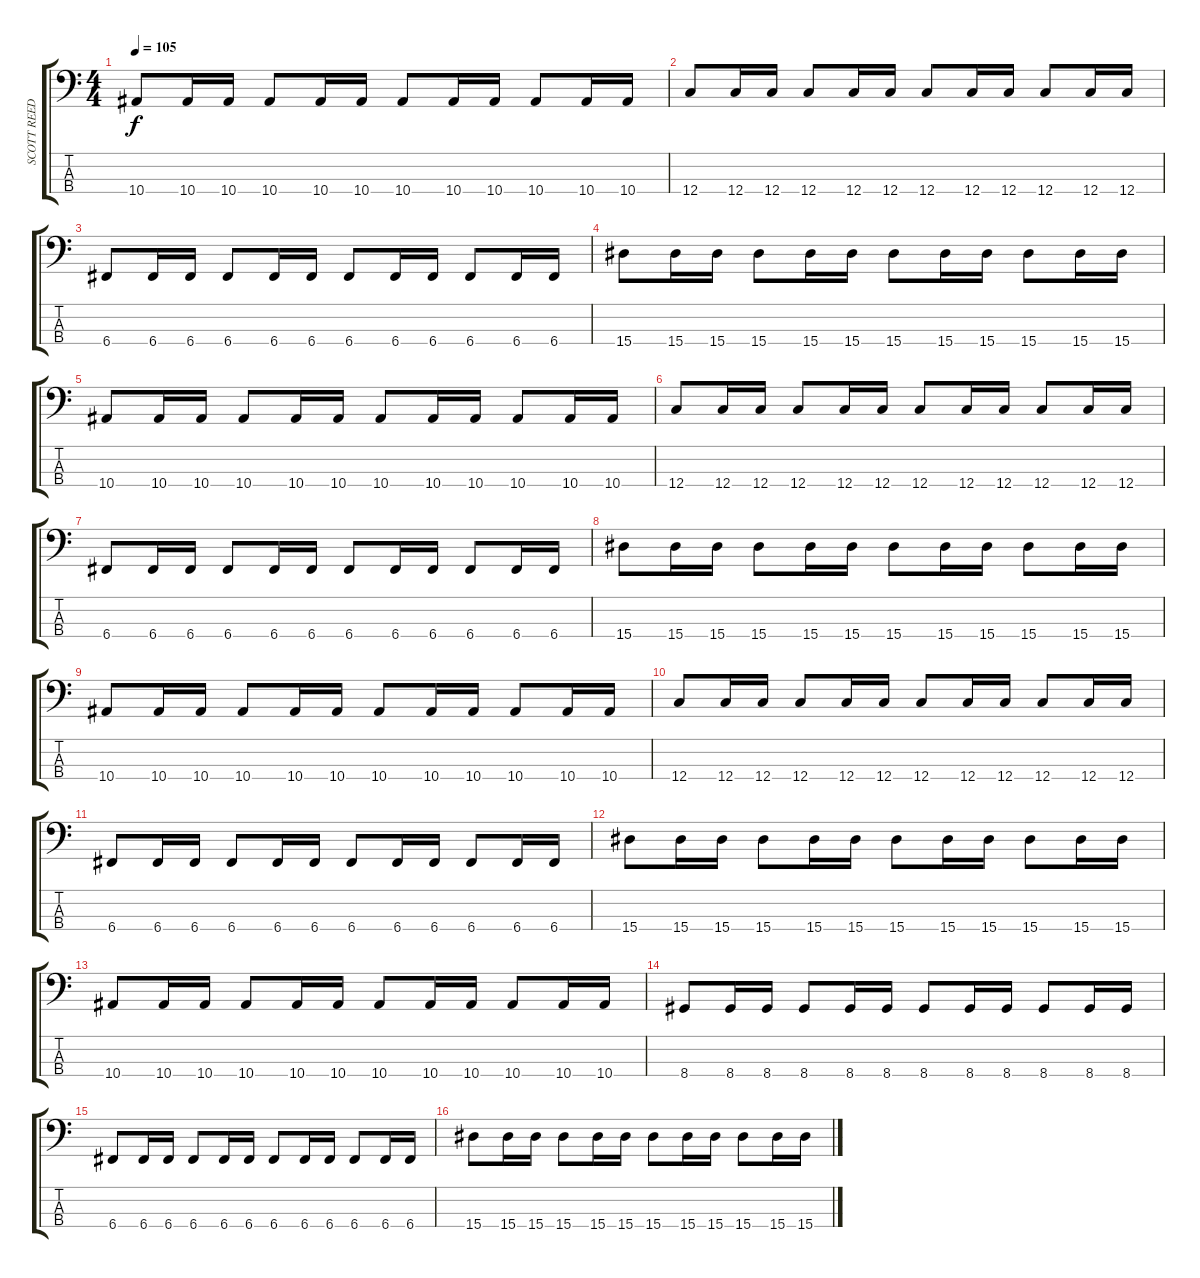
\track ("SCOTT REEDER - BASS" "SCOTT REED") {instrument electricbasspick}
\staff {score tabs}
\tuning (Eb2 Bb1 F1 C1) {hide}
\ts (4 4)
\tempo 105
\clef f4
\ks c
10.4.8{dy f} 10.4.16 10.4.16 10.4.8 10.4.16 10.4.16 10.4.8 10.4.16 10.4.16 10.4.8 10.4.16 10.4.16 |
12.4.8 12.4.16 12.4.16 12.4.8 12.4.16 12.4.16 12.4.8 12.4.16 12.4.16 12.4.8 12.4.16 12.4.16 |
6.4.8 6.4.16 6.4.16 6.4.8 6.4.16 6.4.16 6.4.8 6.4.16 6.4.16 6.4.8 6.4.16 6.4.16 |
15.4.8 15.4.16 15.4.16 15.4.8 15.4.16 15.4.16 15.4.8 15.4.16 15.4.16 15.4.8 15.4.16 15.4.16 |
10.4.8 10.4.16 10.4.16 10.4.8 10.4.16 10.4.16 10.4.8 10.4.16 10.4.16 10.4.8 10.4.16 10.4.16 |
12.4.8 12.4.16 12.4.16 12.4.8 12.4.16 12.4.16 12.4.8 12.4.16 12.4.16 12.4.8 12.4.16 12.4.16 |
6.4.8 6.4.16 6.4.16 6.4.8 6.4.16 6.4.16 6.4.8 6.4.16 6.4.16 6.4.8 6.4.16 6.4.16 |
15.4.8 15.4.16 15.4.16 15.4.8 15.4.16 15.4.16 15.4.8 15.4.16 15.4.16 15.4.8 15.4.16 15.4.16 |
10.4.8 10.4.16 10.4.16 10.4.8 10.4.16 10.4.16 10.4.8 10.4.16 10.4.16 10.4.8 10.4.16 10.4.16 |
12.4.8 12.4.16 12.4.16 12.4.8 12.4.16 12.4.16 12.4.8 12.4.16 12.4.16 12.4.8 12.4.16 12.4.16 |
6.4.8 6.4.16 6.4.16 6.4.8 6.4.16 6.4.16 6.4.8 6.4.16 6.4.16 6.4.8 6.4.16 6.4.16 |
15.4.8 15.4.16 15.4.16 15.4.8 15.4.16 15.4.16 15.4.8 15.4.16 15.4.16 15.4.8 15.4.16 15.4.16 |
10.4.8 10.4.16 10.4.16 10.4.8 10.4.16 10.4.16 10.4.8 10.4.16 10.4.16 10.4.8 10.4.16 10.4.16 |
8.4.8 8.4.16 8.4.16 8.4.8 8.4.16 8.4.16 8.4.8 8.4.16 8.4.16 8.4.8 8.4.16 8.4.16 |
6.4.8 6.4.16 6.4.16 6.4.8 6.4.16 6.4.16 6.4.8 6.4.16 6.4.16 6.4.8 6.4.16 6.4.16 |
15.4.8 15.4.16 15.4.16 15.4.8 15.4.16 15.4.16 15.4.8 15.4.16 15.4.16 15.4.8 15.4.16 15.4.16
